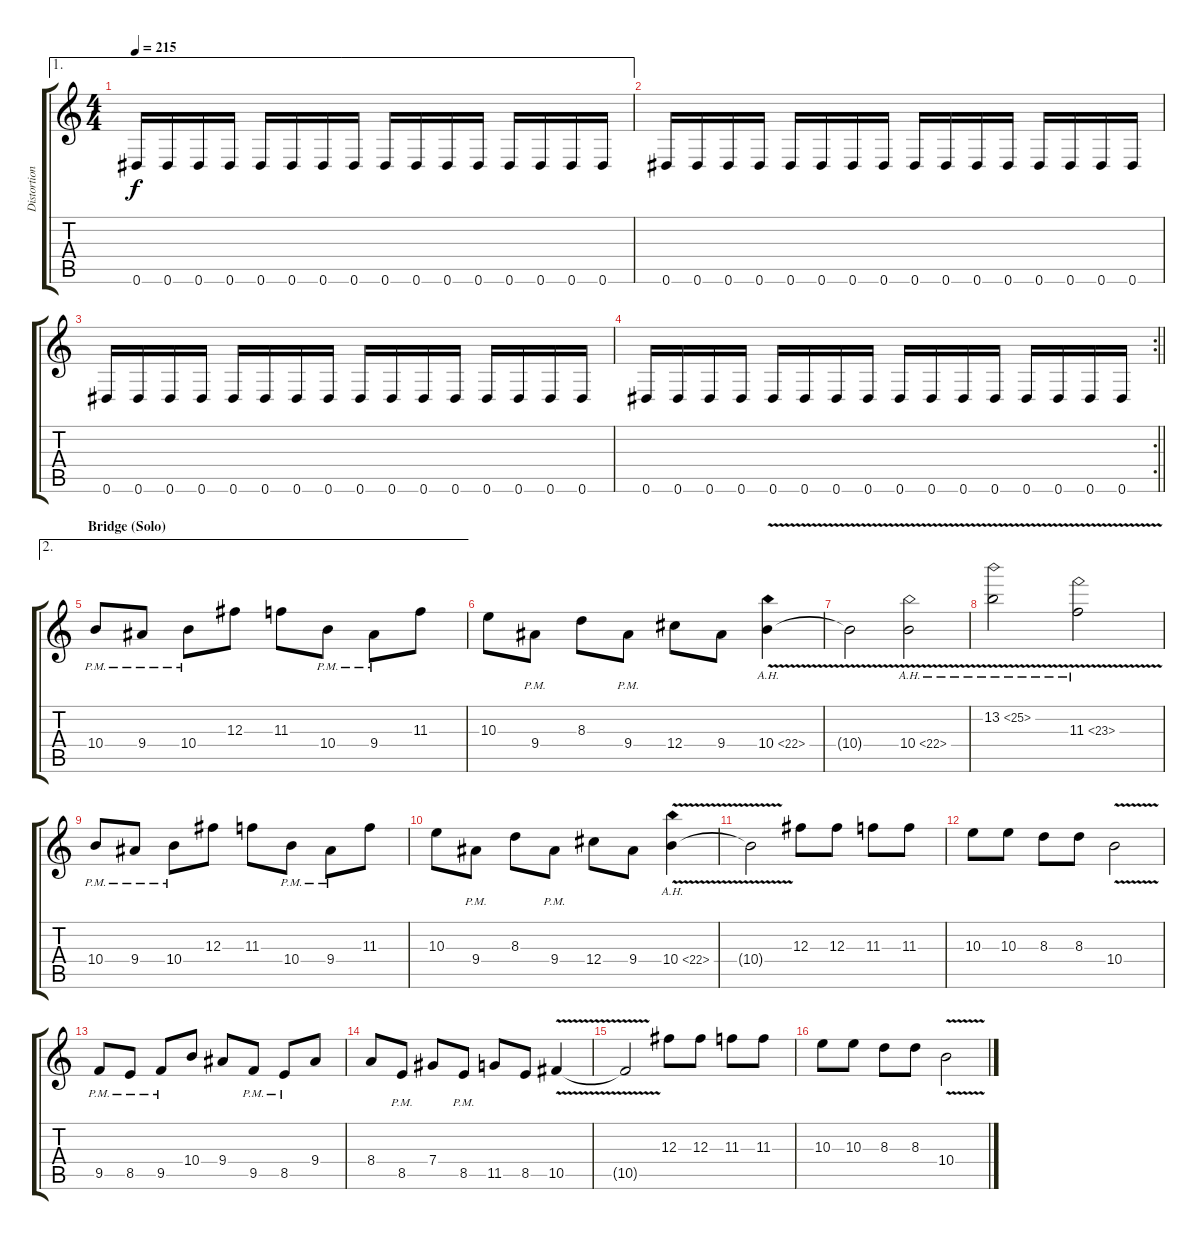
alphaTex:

\track ("Distortion Guitar 2" "Distortion") {instrument overdrivenguitar}
\staff {score tabs}
\tuning (Eb4 Bb3 Gb3 Db3 Ab2 Eb2) {hide}
\ae 1
\ts (4 4)
\tempo 215
\clef g2
\ks c
0.6.16{dy f} 0.6.16 0.6.16 0.6.16 0.6.16 0.6.16 0.6.16 0.6.16 0.6.16 0.6.16 0.6.16 0.6.16 0.6.16 0.6.16 0.6.16 0.6.16 |
0.6.16 0.6.16 0.6.16 0.6.16 0.6.16 0.6.16 0.6.16 0.6.16 0.6.16 0.6.16 0.6.16 0.6.16 0.6.16 0.6.16 0.6.16 0.6.16 |
0.6.16 0.6.16 0.6.16 0.6.16 0.6.16 0.6.16 0.6.16 0.6.16 0.6.16 0.6.16 0.6.16 0.6.16 0.6.16 0.6.16 0.6.16 0.6.16 |
\rc 2
\barLineRight lightlight
0.6.16 0.6.16 0.6.16 0.6.16 0.6.16 0.6.16 0.6.16 0.6.16 0.6.16 0.6.16 0.6.16 0.6.16 0.6.16 0.6.16 0.6.16 0.6.16 |
\ae 2
\section ("" "Bridge (Solo)")
10.4{pm}.8 9.4{pm}.8 10.4{pm}.8 12.3.8 11.3.8 10.4{pm}.8 9.4{pm}.8 11.3.8 |
10.3.8 9.4{pm}.8 8.3.8 9.4{pm}.8 12.4.8 9.4.8 10.4{ah 12 v}.4 |
10.4{t}.2 10.4{ah 12 v}.2 |
13.2{ah 12 v}.2 11.3{ah 12 v}.2 |
10.4{pm}.8 9.4{pm}.8 10.4{pm}.8 12.3.8 11.3.8 10.4{pm}.8 9.4{pm}.8 11.3.8 |
10.3.8 9.4{pm}.8 8.3.8 9.4{pm}.8 12.4.8 9.4.8 10.4{ah 12 v}.4 |
10.4{t}.2 12.3.8 12.3.8 11.3.8 11.3.8 |
10.3.8 10.3.8 8.3.8 8.3.8 10.4{v}.2 |
9.5{pm}.8 8.5{pm}.8 9.5{pm}.8 10.4.8 9.4.8 9.5{pm}.8 8.5{pm}.8 9.4.8 |
8.4.8 8.5{pm}.8 7.4.8 8.5{pm}.8 11.5.8 8.5.8 10.5{v}.4 |
10.5{t}.2 12.3.8 12.3.8 11.3.8 11.3.8 |
10.3.8 10.3.8 8.3.8 8.3.8 10.4{v}.2
